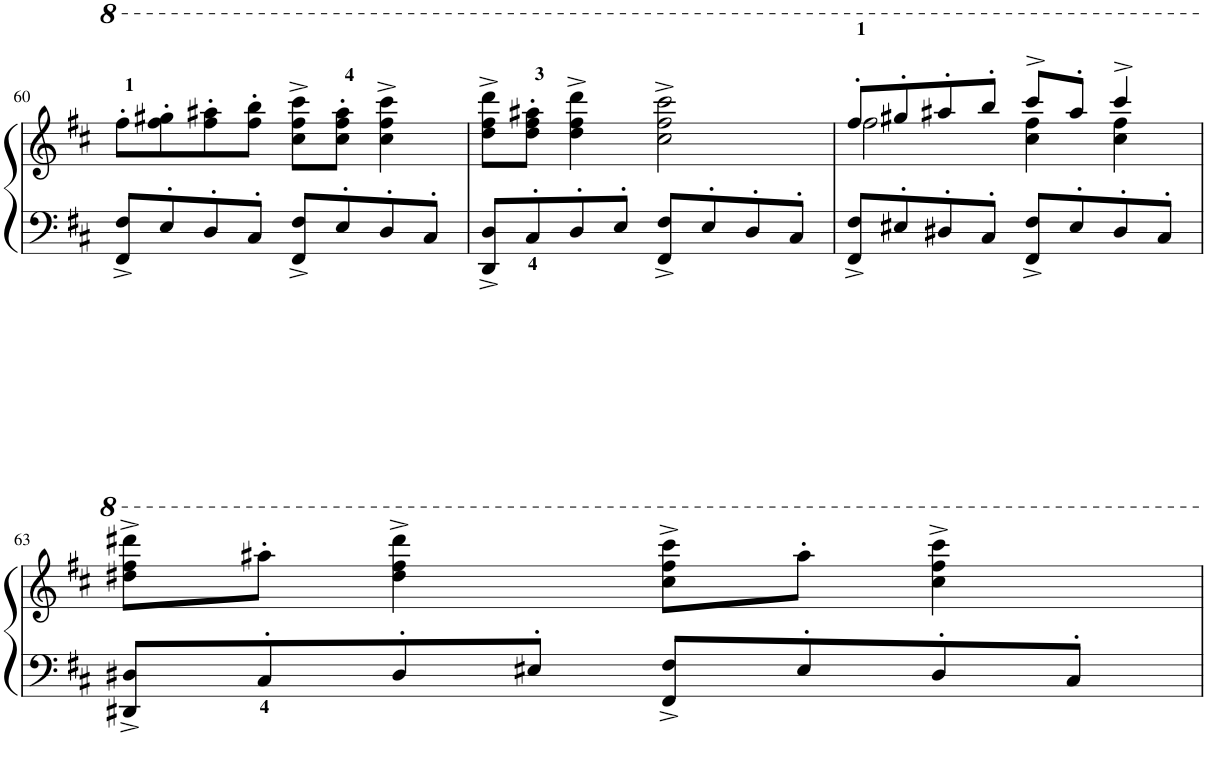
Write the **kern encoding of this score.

**kern	**kern
*part1	*part1
*staff2	*staff1
*I"Piano	*
*I'Pno	*
!!LO:PB:g=z
*clefF4	*clefG2
*k[f#c#]	*k[f#c#]
*M4/4	*M4/4
*met(c)	*met(c)
=60	=60
8FF#/^< 8F#/^<L	8fff#'>\L
8E'>/	8fff#\'> 8ggg#X\'>
8D'>/	8fff#\'> 8aaa#X\'>
8C#'>/J	8fff#\'> 8bbb\'>J
8FF#/^< 8F#/^<L	8ccc#\^> 8fff#\^> 8cccc#\^>L
8E'>/	8ccc#\'> 8fff#\'> 8aaa#\'>J
8D'>/	4ccc#\^> 4fff#\^> 4cccc#\^>
8C#'>/J	.
=61	=61
8DD/^< 8D/^<L	8ddd\^> 8fff#\^> 8dddd\^>L
8C#'>/	8ddd\'> 8fff#\'> 8aaa#X\'>J
8D'>/	4ddd\^> 4fff#\^> 4dddd\^>
8E'>/J	.
8FF#/^< 8F#/^<L	2ccc#\^> 2fff#\^> 2cccc#\^>
8E'>/	.
8D'>/	.
8C#'>/J	.
=62	=62
*	*^
8FF#/^< 8F#/^<L	8fff#'>/L	2fff#\
8E#X'>/	8ggg#X'>/	.
8D#X'>/	8aaa#X'>/	.
8C#'>/J	8bbb'>/J	.
8FF#/^< 8F#/^<L	8cccc#^>/L	4ccc#\ 4fff#\
8E#'>/	8aaa#'>/J	.
8D#'>/	4cccc#^>/	4ccc#\ 4fff#\
8C#'>/J	.	.
*	*v	*v
!!LO:LB:g=z
=63	=63
8DD#X/^< 8D#X/^<L	8ddd#X\^> 8fff#\^> 8dddd#X\^>L
8C#'>/	8aaa#X'>\J
8D#'>/	4ddd#\^> 4fff#\^> 4dddd#\^>
8E#X'>/J	.
8FF#/^< 8F#/^<L	8ccc#\^> 8fff#\^> 8cccc#\^>L
8E#'>/	8aaa#'>\J
8D#'>/	4ccc#\^> 4fff#\^> 4cccc#\^>
8C#'>/J	.
=	=
*-	*-
